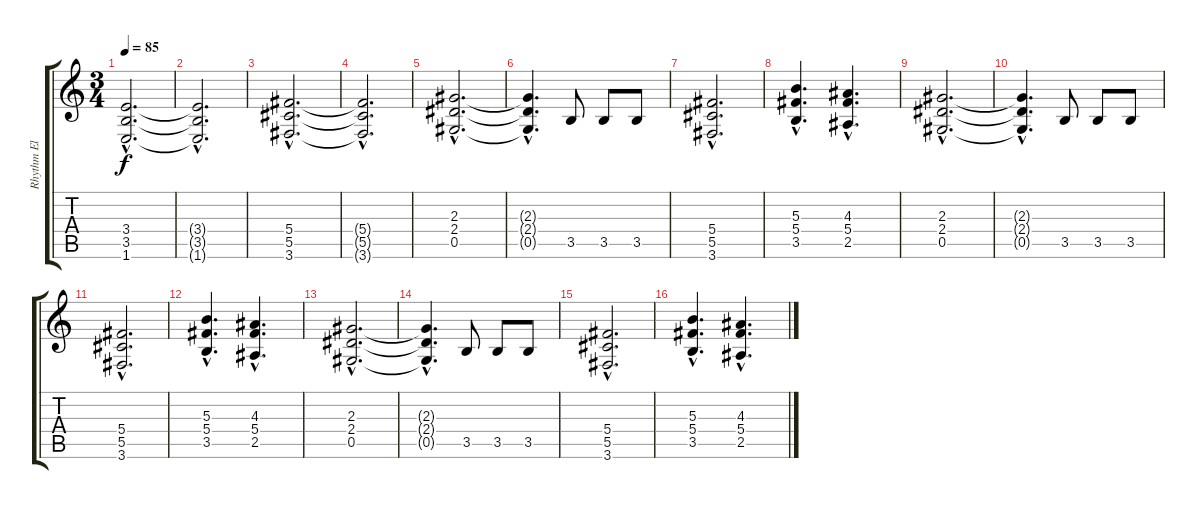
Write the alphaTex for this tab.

\track ("Rhythm El Guitar" "Rhythm El ") {instrument distortionguitar}
\staff {score tabs}
\tuning (Eb4 Bb3 Gb3 Db3 Ab2 Eb2) {hide}
\ts (3 4)
\tempo 85
\clef g2
\ks c
(3.4{hac} 3.5{hac} 1.6{hac}).2{d dy f} |
(3.4{hac t} 3.5{hac t} 1.6{hac t}).2{d} |
(5.4{hac} 5.5{hac} 3.6{hac}).2{d} |
(5.4{hac t} 5.5{hac t} 3.6{hac t}).2{d} |
(2.3{hac} 2.4{hac} 0.5{hac}).2{d} |
(2.3{hac t} 2.4{hac t} 0.5{hac t}).4{d} 3.5.8 3.5.8 3.5.8 |
(5.4{hac} 5.5{hac} 3.6{hac}).2{d} |
(5.3{hac} 5.4{hac} 3.5{hac}).4{d} (4.3{hac} 5.4{hac} 2.5{hac}).4{d} |
(2.3{hac} 2.4{hac} 0.5{hac}).2{d} |
(2.3{hac t} 2.4{hac t} 0.5{hac t}).4{d} 3.5.8 3.5.8 3.5.8 |
(5.4{hac} 5.5{hac} 3.6{hac}).2{d} |
(5.3{hac} 5.4{hac} 3.5{hac}).4{d} (4.3{hac} 5.4{hac} 2.5{hac}).4{d} |
(2.3{hac} 2.4{hac} 0.5{hac}).2{d} |
(2.3{hac t} 2.4{hac t} 0.5{hac t}).4{d} 3.5.8 3.5.8 3.5.8 |
(5.4{hac} 5.5{hac} 3.6{hac}).2{d} |
(5.3{hac} 5.4{hac} 3.5{hac}).4{d} (4.3{hac} 5.4{hac} 2.5{hac}).4{d}
